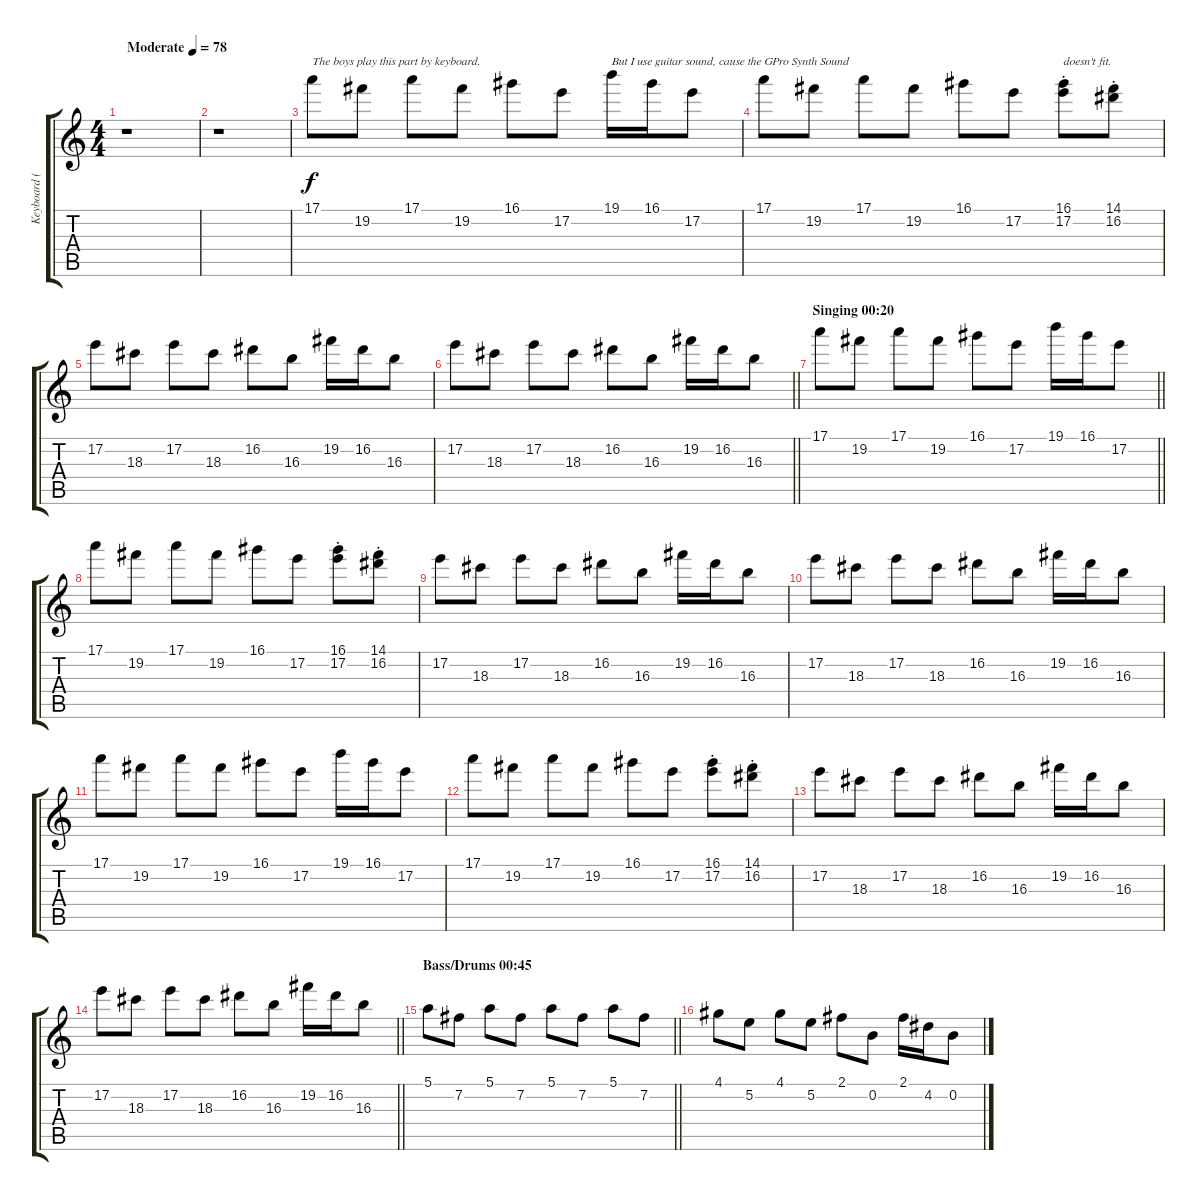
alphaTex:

\track ("Keyboard (Ian Peres)" "Keyboard (") {instrument distortionguitar}
\staff {score tabs}
\tuning (E4 B3 G3 D3 A2 E2) {hide}
\ts (4 4)
\tempo (78 "Moderate")
\clef g2
\ks c
r.1{dy f instrument distortionguitar} |
r.1 |
17.1.8{txt "The boys play this part by keyboard."} 19.2.8 17.1.8 19.2.8 16.1.8 17.2.8 19.1.16{txt "But I use guitar sound, cause the GPro Synth Sound"} 16.1.16 17.2.8 |
17.1.8 19.2.8 17.1.8 19.2.8 16.1.8 17.2.8 (16.1 17.2{st}).8{txt "doesn't fit."} (14.1 16.2{st}).8 |
17.2.8 18.3.8 17.2.8 18.3.8 16.2.8 16.3.8 19.2.16 16.2.16 16.3.8 |
\barLineRight lightlight
17.2.8 18.3.8 17.2.8 18.3.8 16.2.8 16.3.8 19.2.16 16.2.16 16.3.8 |
\section ("" "Singing 00:20")
\barLineRight lightlight
17.1.8 19.2.8 17.1.8 19.2.8 16.1.8 17.2.8 19.1.16 16.1.16 17.2.8 |
\section ("" "")
17.1.8 19.2.8 17.1.8 19.2.8 16.1.8 17.2.8 (16.1 17.2{st}).8 (14.1 16.2{st}).8 |
17.2.8 18.3.8 17.2.8 18.3.8 16.2.8 16.3.8 19.2.16 16.2.16 16.3.8 |
17.2.8 18.3.8 17.2.8 18.3.8 16.2.8 16.3.8 19.2.16 16.2.16 16.3.8 |
17.1.8 19.2.8 17.1.8 19.2.8 16.1.8 17.2.8 19.1.16 16.1.16 17.2.8 |
17.1.8 19.2.8 17.1.8 19.2.8 16.1.8 17.2.8 (16.1 17.2{st}).8 (14.1 16.2{st}).8 |
17.2.8 18.3.8 17.2.8 18.3.8 16.2.8 16.3.8 19.2.16 16.2.16 16.3.8 |
\barLineRight lightlight
17.2.8 18.3.8 17.2.8 18.3.8 16.2.8 16.3.8 19.2.16 16.2.16 16.3.8 |
\section ("" "Bass/Drums 00:45")
\barLineRight lightlight
5.1.8 7.2.8 5.1.8 7.2.8 5.1.8 7.2.8 5.1.8 7.2.8 |
\section ("" "")
4.1.8 5.2.8 4.1.8 5.2.8 2.1.8 0.2.8 2.1.16 4.2.16 0.2.8
